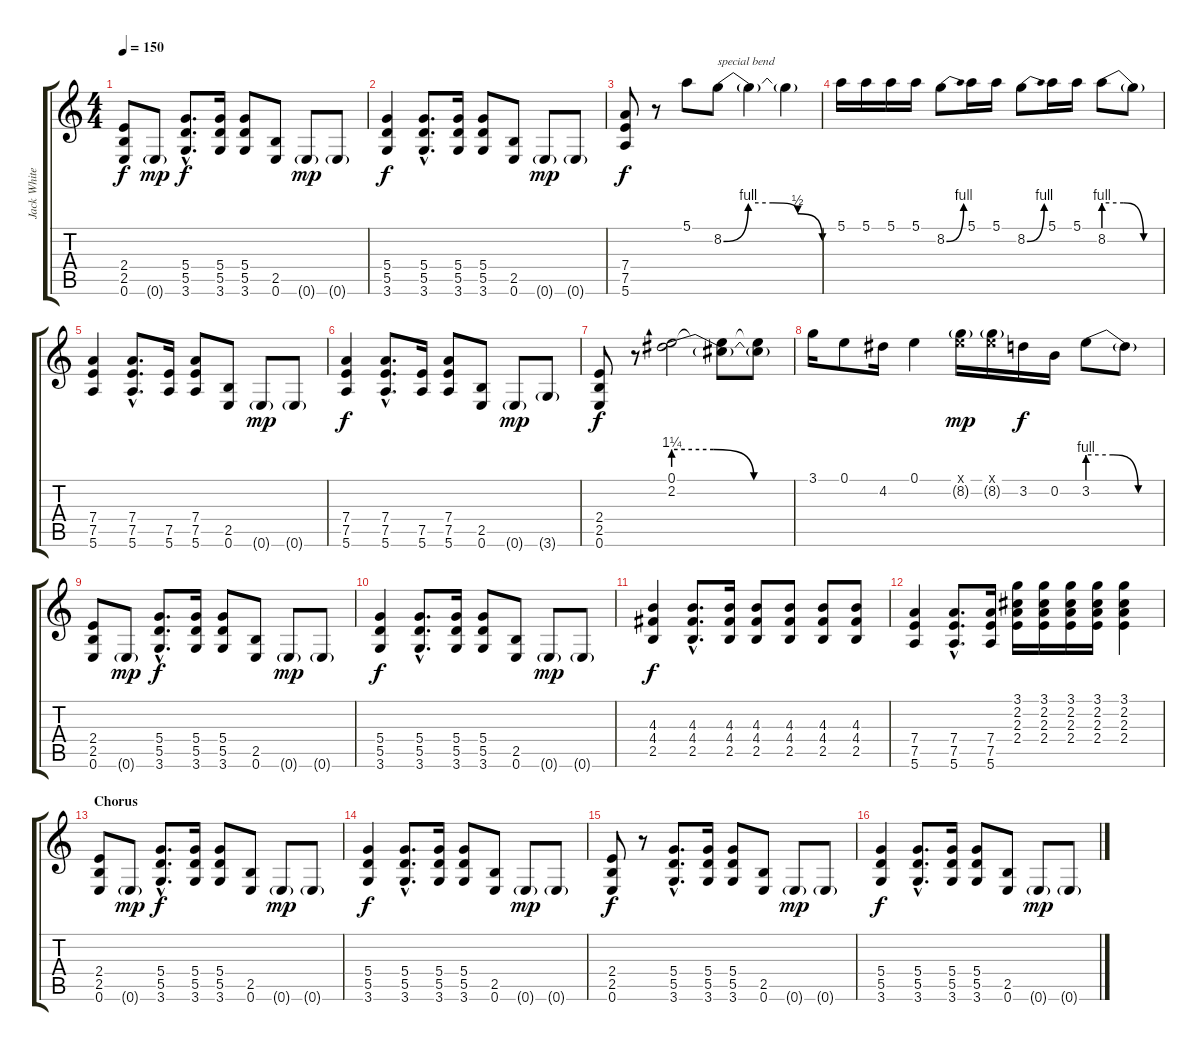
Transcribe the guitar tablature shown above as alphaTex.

\track ("Jack White - Guitar" "Jack White") {instrument overdrivenguitar}
\staff {score tabs}
\tuning (E4 B3 G3 D3 A2 E2) {hide}
\ts (4 4)
\tempo 150
\clef g2
\ks c
(2.4 2.5 0.6).8{dy f} 0.6{g}.8{dy mp} (5.4{hac} 5.5{hac} 3.6{hac}).8{d dy f} (5.4 5.5 3.6).16 (5.4 5.5 3.6).8 (2.5 0.6).8 0.6{g}.8{dy mp} 0.6{g}.8 |
(5.4 5.5 3.6).4{dy f} (5.4{hac} 5.5{hac} 3.6{hac}).8{d} (5.4 5.5 3.6).16 (5.4 5.5 3.6).8 (2.5 0.6).8 0.6{g}.8{dy mp} 0.6{g}.8 |
(7.4 7.5 5.6).8{dy f} r.8 5.1.8 8.2{be (custom 0 0 15 4 30 4 45 2 60 0)}.8{txt "special bend"} 8.2{t}.4 8.2{t}.4 |
5.1.16 5.1.16 5.1.16 5.1.16 8.2{be (bend 0 0 60 4)}.8 5.1.16 5.1.16 8.2{be (bend 0 0 60 4)}.8 5.1.16 5.1.16 8.2{be (custom 0 4 20 4 40 0 60 0)}.8 8.2{t}.8 |
(7.4 7.5 5.6).4 (7.4{hac} 7.5{hac} 5.6{hac}).8{d} (7.5 5.6).16 (7.4 7.5 5.6).8 (2.5 0.6).8 0.6{g}.8{dy mp} 0.6{g}.8 |
(7.4 7.5 5.6).4{dy f} (7.4{hac} 7.5{hac} 5.6{hac}).8{d} (7.5 5.6).16 (7.4 7.5 5.6).8 (2.5 0.6).8 0.6{g}.8{dy mp} 3.6{g}.8 |
(2.4 2.5 0.6).8{dy f} r.8 (0.1 2.2{be (custom 0 5 20 5 40 0 60 0)}).2 (0.1{t} 2.2{t}).8 (0.1{t} 2.2{t}).8 |
3.1.16 0.1.8 4.2.16 0.1.4 (0.1{x} 8.2{g}).16{dy mp instrument guitarharmonics} (0.1{x} 8.2{g}).16 3.2.16{dy f instrument overdrivenguitar} 0.2.16 3.2{be (custom 0 4 20 4 40 0 60 0)}.8 3.2{t}.8 |
(2.4 2.5 0.6).8 0.6{g}.8{dy mp} (5.4{hac} 5.5{hac} 3.6{hac}).8{d dy f} (5.4 5.5 3.6).16 (5.4 5.5 3.6).8 (2.5 0.6).8 0.6{g}.8{dy mp} 0.6{g}.8 |
(5.4 5.5 3.6).4{dy f} (5.4{hac} 5.5{hac} 3.6{hac}).8{d} (5.4 5.5 3.6).16 (5.4 5.5 3.6).8 (2.5 0.6).8 0.6{g}.8{dy mp} 0.6{g}.8 |
(4.3 4.4 2.5).4{dy f} (4.3{hac} 4.4{hac} 2.5{hac}).8{d} (4.3 4.4 2.5).16 (4.3 4.4 2.5).8 (4.3 4.4 2.5).8 (4.3 4.4 2.5).8 (4.3 4.4 2.5).8 |
(7.4 7.5 5.6).4 (7.4{hac} 7.5{hac} 5.6{hac}).8{d} (7.4 7.5 5.6).16 (3.1 2.2 2.3 2.4).16 (3.1 2.2 2.3 2.4).16 (3.1 2.2 2.3 2.4).16 (3.1 2.2 2.3 2.4).16 (3.1 2.2 2.3 2.4).4 |
\section ("" "Chorus")
(2.4 2.5 0.6).8 0.6{g}.8{dy mp} (5.4{hac} 5.5{hac} 3.6{hac}).8{d dy f} (5.4 5.5 3.6).16 (5.4 5.5 3.6).8 (2.5 0.6).8 0.6{g}.8{dy mp} 0.6{g}.8 |
(5.4 5.5 3.6).4{dy f} (5.4{hac} 5.5{hac} 3.6{hac}).8{d} (5.4 5.5 3.6).16 (5.4 5.5 3.6).8 (2.5 0.6).8 0.6{g}.8{dy mp} 0.6{g}.8 |
(2.4 2.5 0.6).8{dy f} r.8 (5.4{hac} 5.5{hac} 3.6{hac}).8{d} (5.4 5.5 3.6).16 (5.4 5.5 3.6).8 (2.5 0.6).8 0.6{g}.8{dy mp} 0.6{g}.8 |
(5.4 5.5 3.6).4{dy f} (5.4{hac} 5.5{hac} 3.6{hac}).8{d} (5.4 5.5 3.6).16 (5.4 5.5 3.6).8 (2.5 0.6).8 0.6{g}.8{dy mp} 0.6{g}.8
